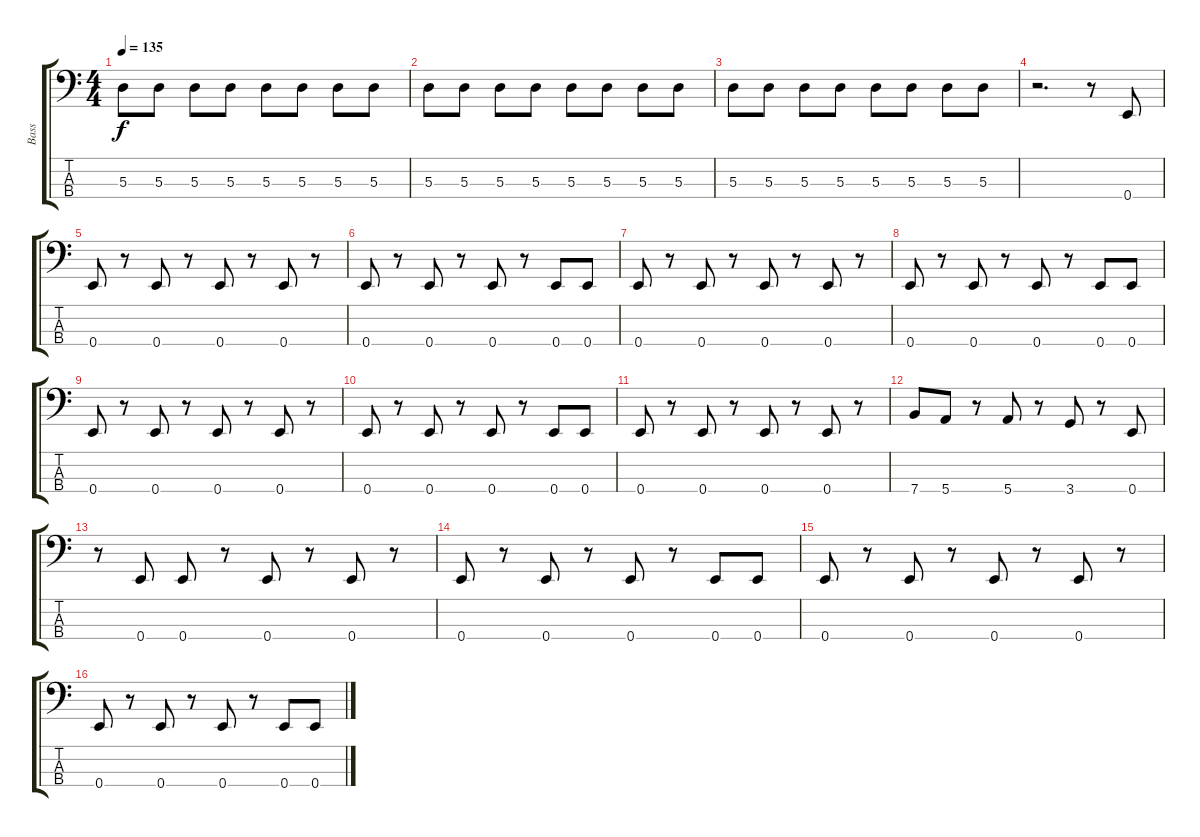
\track ("Bass" "Bass") {instrument electricbasspick}
\staff {score tabs}
\tuning (G2 D2 A1 E1) {hide}
\ts (4 4)
\tempo 135
\clef f4
\ks c
5.3.8{dy f} 5.3.8 5.3.8 5.3.8 5.3.8 5.3.8 5.3.8 5.3.8 |
5.3.8 5.3.8 5.3.8 5.3.8 5.3.8 5.3.8 5.3.8 5.3.8 |
5.3.8 5.3.8 5.3.8 5.3.8 5.3.8 5.3.8 5.3.8 5.3.8 |
r.2{d} r.8 0.4.8 |
0.4.8 r.8 0.4.8 r.8 0.4.8 r.8 0.4.8 r.8 |
0.4.8 r.8 0.4.8 r.8 0.4.8 r.8 0.4.8 0.4.8 |
0.4.8 r.8 0.4.8 r.8 0.4.8 r.8 0.4.8 r.8 |
0.4.8 r.8 0.4.8 r.8 0.4.8 r.8 0.4.8 0.4.8 |
0.4.8 r.8 0.4.8 r.8 0.4.8 r.8 0.4.8 r.8 |
0.4.8 r.8 0.4.8 r.8 0.4.8 r.8 0.4.8 0.4.8 |
0.4.8 r.8 0.4.8 r.8 0.4.8 r.8 0.4.8 r.8 |
7.4.8 5.4.8 r.8 5.4.8 r.8 3.4.8 r.8 0.4.8 |
r.8 0.4.8 0.4.8 r.8 0.4.8 r.8 0.4.8 r.8 |
0.4.8 r.8 0.4.8 r.8 0.4.8 r.8 0.4.8 0.4.8 |
0.4.8 r.8 0.4.8 r.8 0.4.8 r.8 0.4.8 r.8 |
0.4.8 r.8 0.4.8 r.8 0.4.8 r.8 0.4.8 0.4.8
